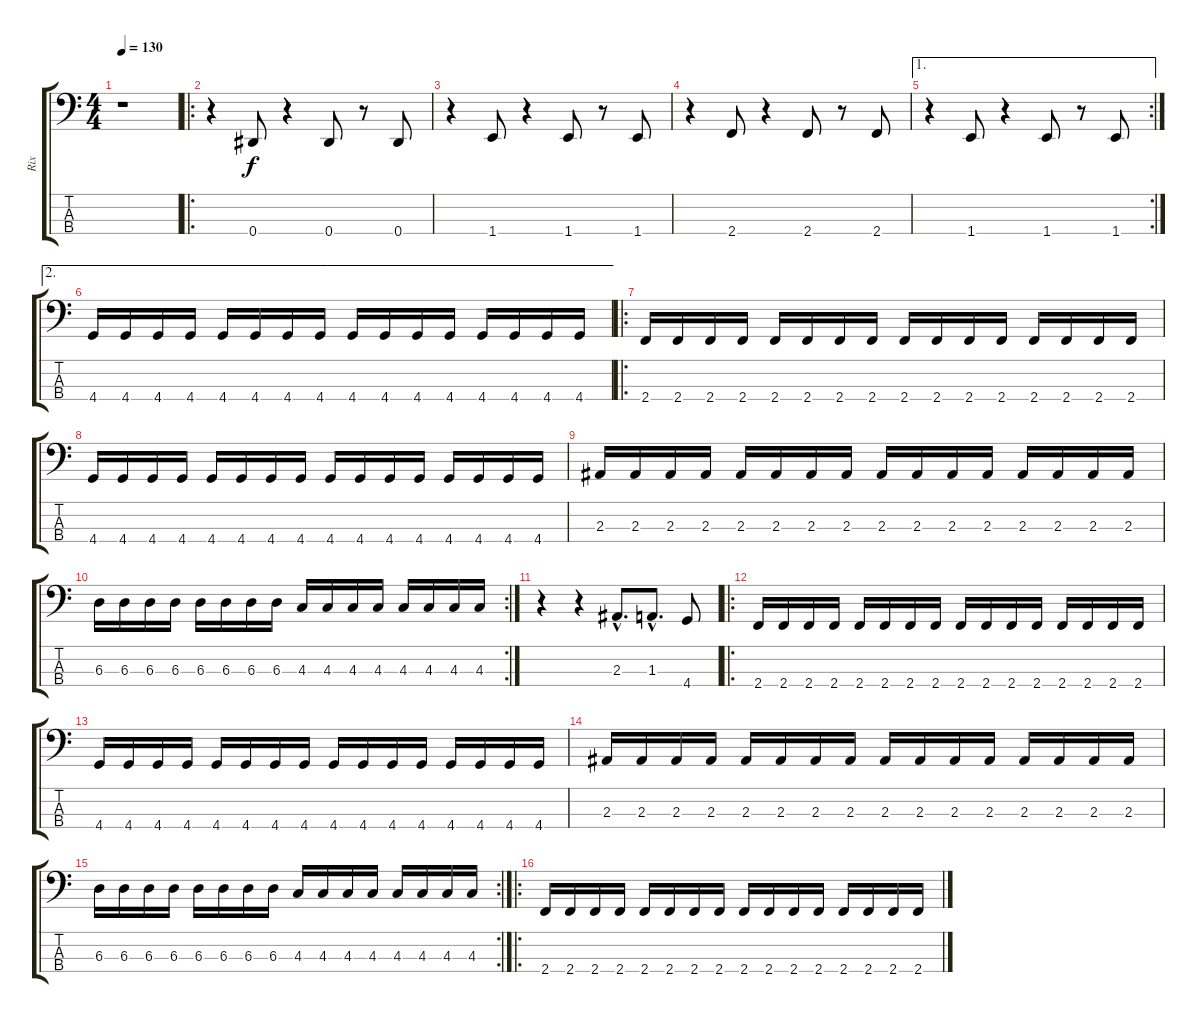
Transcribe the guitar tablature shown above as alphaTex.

\track ("Rix" "Rix") {instrument electricbasspick}
\staff {score tabs}
\tuning (Gb2 Db2 Ab1 Eb1) {hide}
\ts (4 4)
\tempo 130
\clef f4
\ks c
r.1{dy f instrument electricbasspick} |
\ro
r.4 0.4.8 r.4 0.4.8 r.8 0.4.8 |
r.4 1.4.8 r.4 1.4.8 r.8 1.4.8 |
r.4 2.4.8 r.4 2.4.8 r.8 2.4.8 |
\ae 1
\rc 2
r.4 1.4.8 r.4 1.4.8 r.8 1.4.8 |
\ae 2
4.4.16 4.4.16 4.4.16 4.4.16 4.4.16 4.4.16 4.4.16 4.4.16 4.4.16 4.4.16 4.4.16 4.4.16 4.4.16 4.4.16 4.4.16 4.4.16 |
\ro
2.4.16 2.4.16 2.4.16 2.4.16 2.4.16 2.4.16 2.4.16 2.4.16 2.4.16 2.4.16 2.4.16 2.4.16 2.4.16 2.4.16 2.4.16 2.4.16 |
4.4.16 4.4.16 4.4.16 4.4.16 4.4.16 4.4.16 4.4.16 4.4.16 4.4.16 4.4.16 4.4.16 4.4.16 4.4.16 4.4.16 4.4.16 4.4.16 |
2.3.16 2.3.16 2.3.16 2.3.16 2.3.16 2.3.16 2.3.16 2.3.16 2.3.16 2.3.16 2.3.16 2.3.16 2.3.16 2.3.16 2.3.16 2.3.16 |
\rc 2
6.3.16 6.3.16 6.3.16 6.3.16 6.3.16 6.3.16 6.3.16 6.3.16 4.3.16 4.3.16 4.3.16 4.3.16 4.3.16 4.3.16 4.3.16 4.3.16 |
r.4 r.4 2.3{hac}.8{d} 1.3{hac}.8{d} 4.4.8 |
\ro
2.4.16 2.4.16 2.4.16 2.4.16 2.4.16 2.4.16 2.4.16 2.4.16 2.4.16 2.4.16 2.4.16 2.4.16 2.4.16 2.4.16 2.4.16 2.4.16 |
4.4.16 4.4.16 4.4.16 4.4.16 4.4.16 4.4.16 4.4.16 4.4.16 4.4.16 4.4.16 4.4.16 4.4.16 4.4.16 4.4.16 4.4.16 4.4.16 |
2.3.16 2.3.16 2.3.16 2.3.16 2.3.16 2.3.16 2.3.16 2.3.16 2.3.16 2.3.16 2.3.16 2.3.16 2.3.16 2.3.16 2.3.16 2.3.16 |
\rc 2
6.3.16 6.3.16 6.3.16 6.3.16 6.3.16 6.3.16 6.3.16 6.3.16 4.3.16 4.3.16 4.3.16 4.3.16 4.3.16 4.3.16 4.3.16 4.3.16 |
\ro
2.4.16 2.4.16 2.4.16 2.4.16 2.4.16 2.4.16 2.4.16 2.4.16 2.4.16 2.4.16 2.4.16 2.4.16 2.4.16 2.4.16 2.4.16 2.4.16
